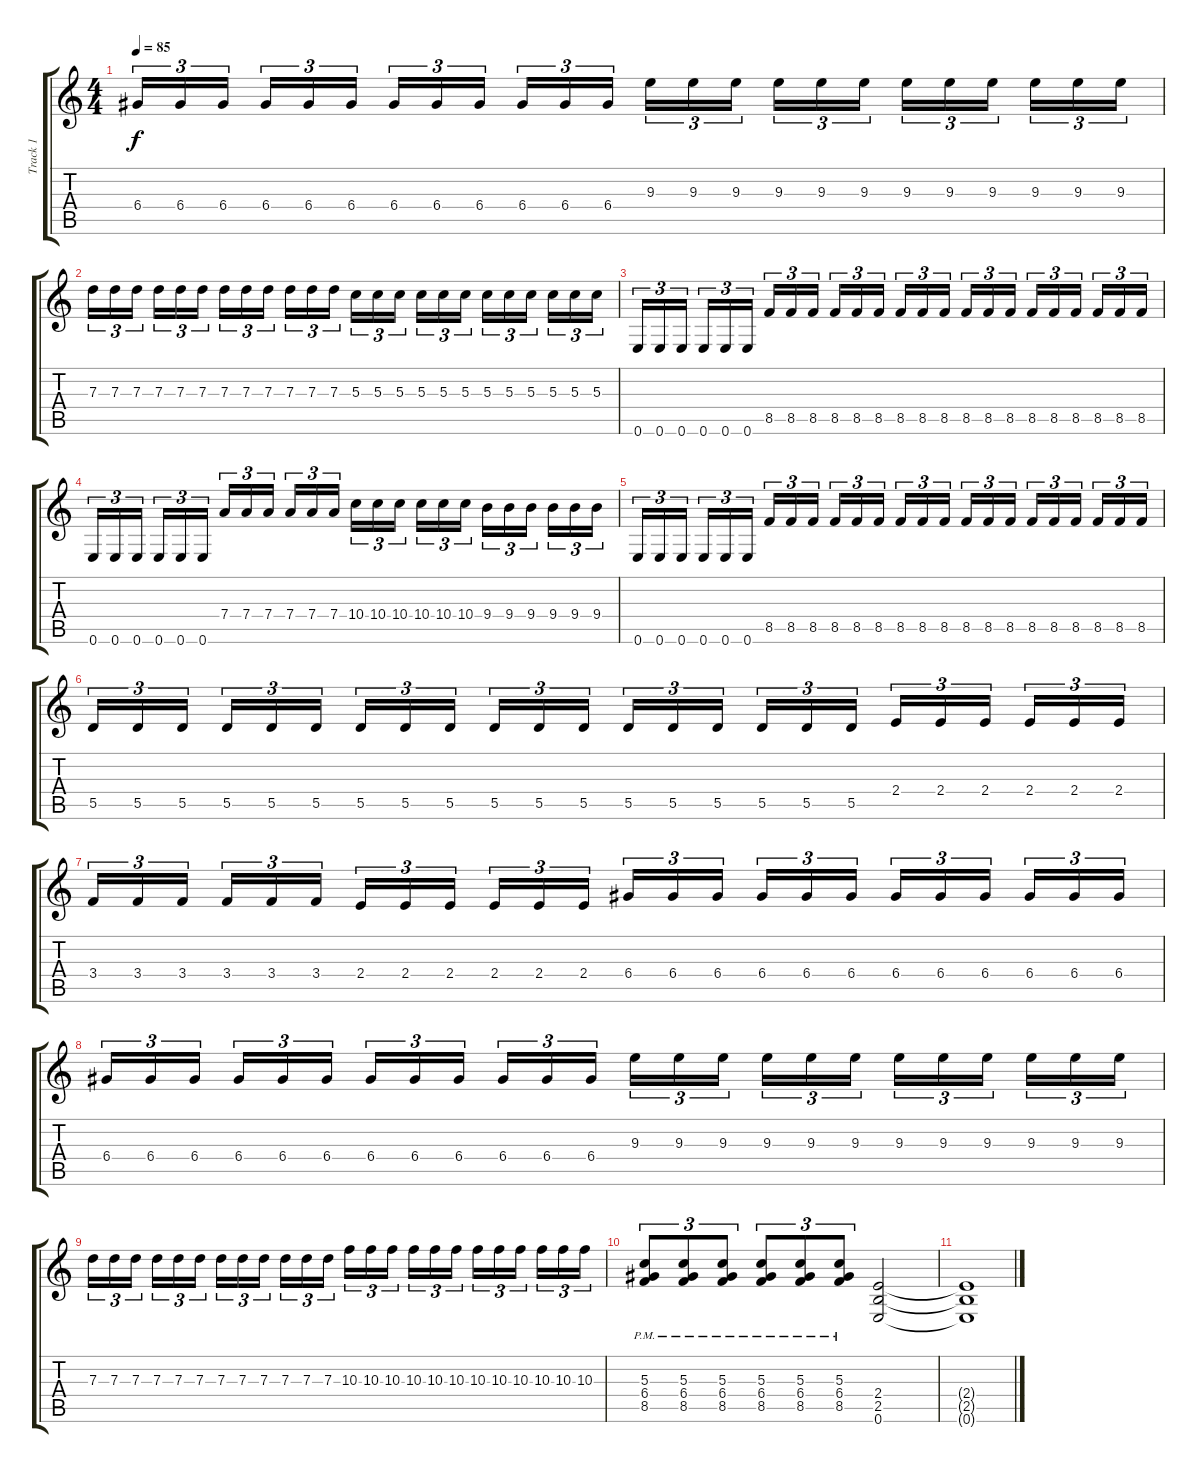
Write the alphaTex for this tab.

\track ("Track 1" "Track 1") {instrument distortionguitar}
\staff {score tabs}
\tuning (E4 B3 G3 D3 A2 E2) {hide}
\ts (4 4)
\tempo 85
\clef g2
\ks c
6.4.16{tu (3 2) dy f} 6.4.16{tu (3 2)} 6.4.16{tu (3 2) beam splitsecondary} 6.4.16{tu (3 2)} 6.4.16{tu (3 2)} 6.4.16{tu (3 2)} 6.4.16{tu (3 2)} 6.4.16{tu (3 2)} 6.4.16{tu (3 2) beam splitsecondary} 6.4.16{tu (3 2)} 6.4.16{tu (3 2)} 6.4.16{tu (3 2)} 9.3.16{tu (3 2)} 9.3.16{tu (3 2)} 9.3.16{tu (3 2) beam splitsecondary} 9.3.16{tu (3 2)} 9.3.16{tu (3 2)} 9.3.16{tu (3 2)} 9.3.16{tu (3 2)} 9.3.16{tu (3 2)} 9.3.16{tu (3 2) beam splitsecondary} 9.3.16{tu (3 2)} 9.3.16{tu (3 2)} 9.3.16{tu (3 2)} |
7.3.16{tu (3 2)} 7.3.16{tu (3 2)} 7.3.16{tu (3 2) beam splitsecondary} 7.3.16{tu (3 2)} 7.3.16{tu (3 2)} 7.3.16{tu (3 2)} 7.3.16{tu (3 2)} 7.3.16{tu (3 2)} 7.3.16{tu (3 2) beam splitsecondary} 7.3.16{tu (3 2)} 7.3.16{tu (3 2)} 7.3.16{tu (3 2)} 5.3.16{tu (3 2)} 5.3.16{tu (3 2)} 5.3.16{tu (3 2) beam splitsecondary} 5.3.16{tu (3 2)} 5.3.16{tu (3 2)} 5.3.16{tu (3 2)} 5.3.16{tu (3 2)} 5.3.16{tu (3 2)} 5.3.16{tu (3 2) beam splitsecondary} 5.3.16{tu (3 2)} 5.3.16{tu (3 2)} 5.3.16{tu (3 2)} |
0.6.16{tu (3 2)} 0.6.16{tu (3 2)} 0.6.16{tu (3 2) beam splitsecondary} 0.6.16{tu (3 2)} 0.6.16{tu (3 2)} 0.6.16{tu (3 2)} 8.5.16{tu (3 2)} 8.5.16{tu (3 2)} 8.5.16{tu (3 2) beam splitsecondary} 8.5.16{tu (3 2)} 8.5.16{tu (3 2)} 8.5.16{tu (3 2)} 8.5.16{tu (3 2)} 8.5.16{tu (3 2)} 8.5.16{tu (3 2) beam splitsecondary} 8.5.16{tu (3 2)} 8.5.16{tu (3 2)} 8.5.16{tu (3 2)} 8.5.16{tu (3 2)} 8.5.16{tu (3 2)} 8.5.16{tu (3 2) beam splitsecondary} 8.5.16{tu (3 2)} 8.5.16{tu (3 2)} 8.5.16{tu (3 2)} |
0.6.16{tu (3 2)} 0.6.16{tu (3 2)} 0.6.16{tu (3 2) beam splitsecondary} 0.6.16{tu (3 2)} 0.6.16{tu (3 2)} 0.6.16{tu (3 2)} 7.4.16{tu (3 2)} 7.4.16{tu (3 2)} 7.4.16{tu (3 2) beam splitsecondary} 7.4.16{tu (3 2)} 7.4.16{tu (3 2)} 7.4.16{tu (3 2)} 10.4.16{tu (3 2)} 10.4.16{tu (3 2)} 10.4.16{tu (3 2) beam splitsecondary} 10.4.16{tu (3 2)} 10.4.16{tu (3 2)} 10.4.16{tu (3 2)} 9.4.16{tu (3 2)} 9.4.16{tu (3 2)} 9.4.16{tu (3 2) beam splitsecondary} 9.4.16{tu (3 2)} 9.4.16{tu (3 2)} 9.4.16{tu (3 2)} |
0.6.16{tu (3 2)} 0.6.16{tu (3 2)} 0.6.16{tu (3 2) beam splitsecondary} 0.6.16{tu (3 2)} 0.6.16{tu (3 2)} 0.6.16{tu (3 2)} 8.5.16{tu (3 2)} 8.5.16{tu (3 2)} 8.5.16{tu (3 2) beam splitsecondary} 8.5.16{tu (3 2)} 8.5.16{tu (3 2)} 8.5.16{tu (3 2)} 8.5.16{tu (3 2)} 8.5.16{tu (3 2)} 8.5.16{tu (3 2) beam splitsecondary} 8.5.16{tu (3 2)} 8.5.16{tu (3 2)} 8.5.16{tu (3 2)} 8.5.16{tu (3 2)} 8.5.16{tu (3 2)} 8.5.16{tu (3 2) beam splitsecondary} 8.5.16{tu (3 2)} 8.5.16{tu (3 2)} 8.5.16{tu (3 2)} |
5.5.16{tu (3 2)} 5.5.16{tu (3 2)} 5.5.16{tu (3 2) beam splitsecondary} 5.5.16{tu (3 2)} 5.5.16{tu (3 2)} 5.5.16{tu (3 2)} 5.5.16{tu (3 2)} 5.5.16{tu (3 2)} 5.5.16{tu (3 2) beam splitsecondary} 5.5.16{tu (3 2)} 5.5.16{tu (3 2)} 5.5.16{tu (3 2)} 5.5.16{tu (3 2)} 5.5.16{tu (3 2)} 5.5.16{tu (3 2) beam splitsecondary} 5.5.16{tu (3 2)} 5.5.16{tu (3 2)} 5.5.16{tu (3 2)} 2.4.16{tu (3 2)} 2.4.16{tu (3 2)} 2.4.16{tu (3 2) beam splitsecondary} 2.4.16{tu (3 2)} 2.4.16{tu (3 2)} 2.4.16{tu (3 2)} |
3.4.16{tu (3 2)} 3.4.16{tu (3 2)} 3.4.16{tu (3 2) beam splitsecondary} 3.4.16{tu (3 2)} 3.4.16{tu (3 2)} 3.4.16{tu (3 2)} 2.4.16{tu (3 2)} 2.4.16{tu (3 2)} 2.4.16{tu (3 2) beam splitsecondary} 2.4.16{tu (3 2)} 2.4.16{tu (3 2)} 2.4.16{tu (3 2)} 6.4.16{tu (3 2)} 6.4.16{tu (3 2)} 6.4.16{tu (3 2) beam splitsecondary} 6.4.16{tu (3 2)} 6.4.16{tu (3 2)} 6.4.16{tu (3 2)} 6.4.16{tu (3 2)} 6.4.16{tu (3 2)} 6.4.16{tu (3 2) beam splitsecondary} 6.4.16{tu (3 2)} 6.4.16{tu (3 2)} 6.4.16{tu (3 2)} |
6.4.16{tu (3 2)} 6.4.16{tu (3 2)} 6.4.16{tu (3 2) beam splitsecondary} 6.4.16{tu (3 2)} 6.4.16{tu (3 2)} 6.4.16{tu (3 2)} 6.4.16{tu (3 2)} 6.4.16{tu (3 2)} 6.4.16{tu (3 2) beam splitsecondary} 6.4.16{tu (3 2)} 6.4.16{tu (3 2)} 6.4.16{tu (3 2)} 9.3.16{tu (3 2)} 9.3.16{tu (3 2)} 9.3.16{tu (3 2) beam splitsecondary} 9.3.16{tu (3 2)} 9.3.16{tu (3 2)} 9.3.16{tu (3 2)} 9.3.16{tu (3 2)} 9.3.16{tu (3 2)} 9.3.16{tu (3 2) beam splitsecondary} 9.3.16{tu (3 2)} 9.3.16{tu (3 2)} 9.3.16{tu (3 2)} |
7.3.16{tu (3 2)} 7.3.16{tu (3 2)} 7.3.16{tu (3 2) beam splitsecondary} 7.3.16{tu (3 2)} 7.3.16{tu (3 2)} 7.3.16{tu (3 2)} 7.3.16{tu (3 2)} 7.3.16{tu (3 2)} 7.3.16{tu (3 2) beam splitsecondary} 7.3.16{tu (3 2)} 7.3.16{tu (3 2)} 7.3.16{tu (3 2)} 10.3.16{tu (3 2)} 10.3.16{tu (3 2)} 10.3.16{tu (3 2) beam splitsecondary} 10.3.16{tu (3 2)} 10.3.16{tu (3 2)} 10.3.16{tu (3 2)} 10.3.16{tu (3 2)} 10.3.16{tu (3 2)} 10.3.16{tu (3 2) beam splitsecondary} 10.3.16{tu (3 2)} 10.3.16{tu (3 2)} 10.3.16{tu (3 2)} |
(5.3{pm} 6.4{pm} 8.5{pm}).8{tu (3 2)} (5.3{pm} 6.4{pm} 8.5{pm}).8{tu (3 2)} (5.3{pm} 6.4{pm} 8.5{pm}).8{tu (3 2)} (5.3{pm} 6.4{pm} 8.5{pm}).8{tu (3 2)} (5.3{pm} 6.4{pm} 8.5{pm}).8{tu (3 2)} (5.3{pm} 6.4{pm} 8.5{pm}).8{tu (3 2)} (2.4 2.5 0.6).2 |
(2.4{t} 2.5{t} 0.6{t}).1
